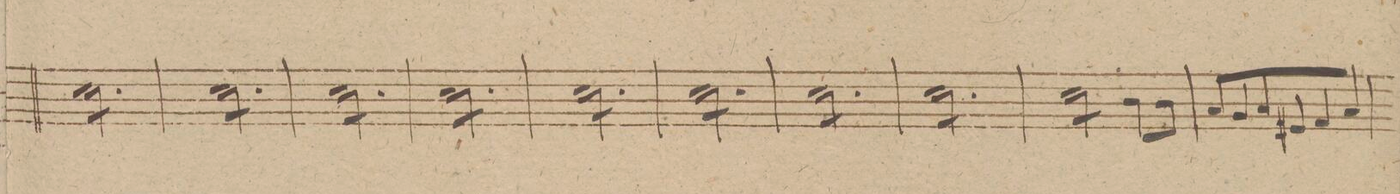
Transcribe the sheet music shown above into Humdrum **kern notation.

**kern	**dynam
*I"Fagotto 1mo	*
*clefF4	*
*k[f#]	*
*met(c|)	*
*M3/4	*
8E\L	.
8E\	.
8E\	.
8E\	.
8E\	.
8E\J	.
=235	=235
8E\L	.
8E\	.
8E\	.
8E\	.
8E\	.
8E\J	.
=236	=236
8E\L	.
8E\	.
8E\	.
8E\	.
8E\	.
8E\J	.
=237	=237
8E\L	.
8E\	.
8E\	.
8E\	.
8E\	.
8E\J	.
=238	=238
8E\L	.
8E\	.
8E\	.
8E\	.
8E\	.
8E\J	.
=239	=239
8E\L	.
8E\	.
8E\	.
8E\	.
8E\	.
8E\J	.
=240	=240
8E\L	.
8E\	.
8E\	.
8E\	.
8E\	.
8E\J	.
=241	=241
8E\L	.
8E\	.
8E\	.
8E\	.
8E\	.
8E\J	.
=242	=242
8E\L	.
8E\	.
8E\	.
8E\J	.
8D\L	.
8D\J	.
=243	=243
*Xtremolo	*
8C/L	.
8BB/	.
8C/	.
8GG#X/	.
8AA/	.
8C/J	.
=244	=244
*-	*-
